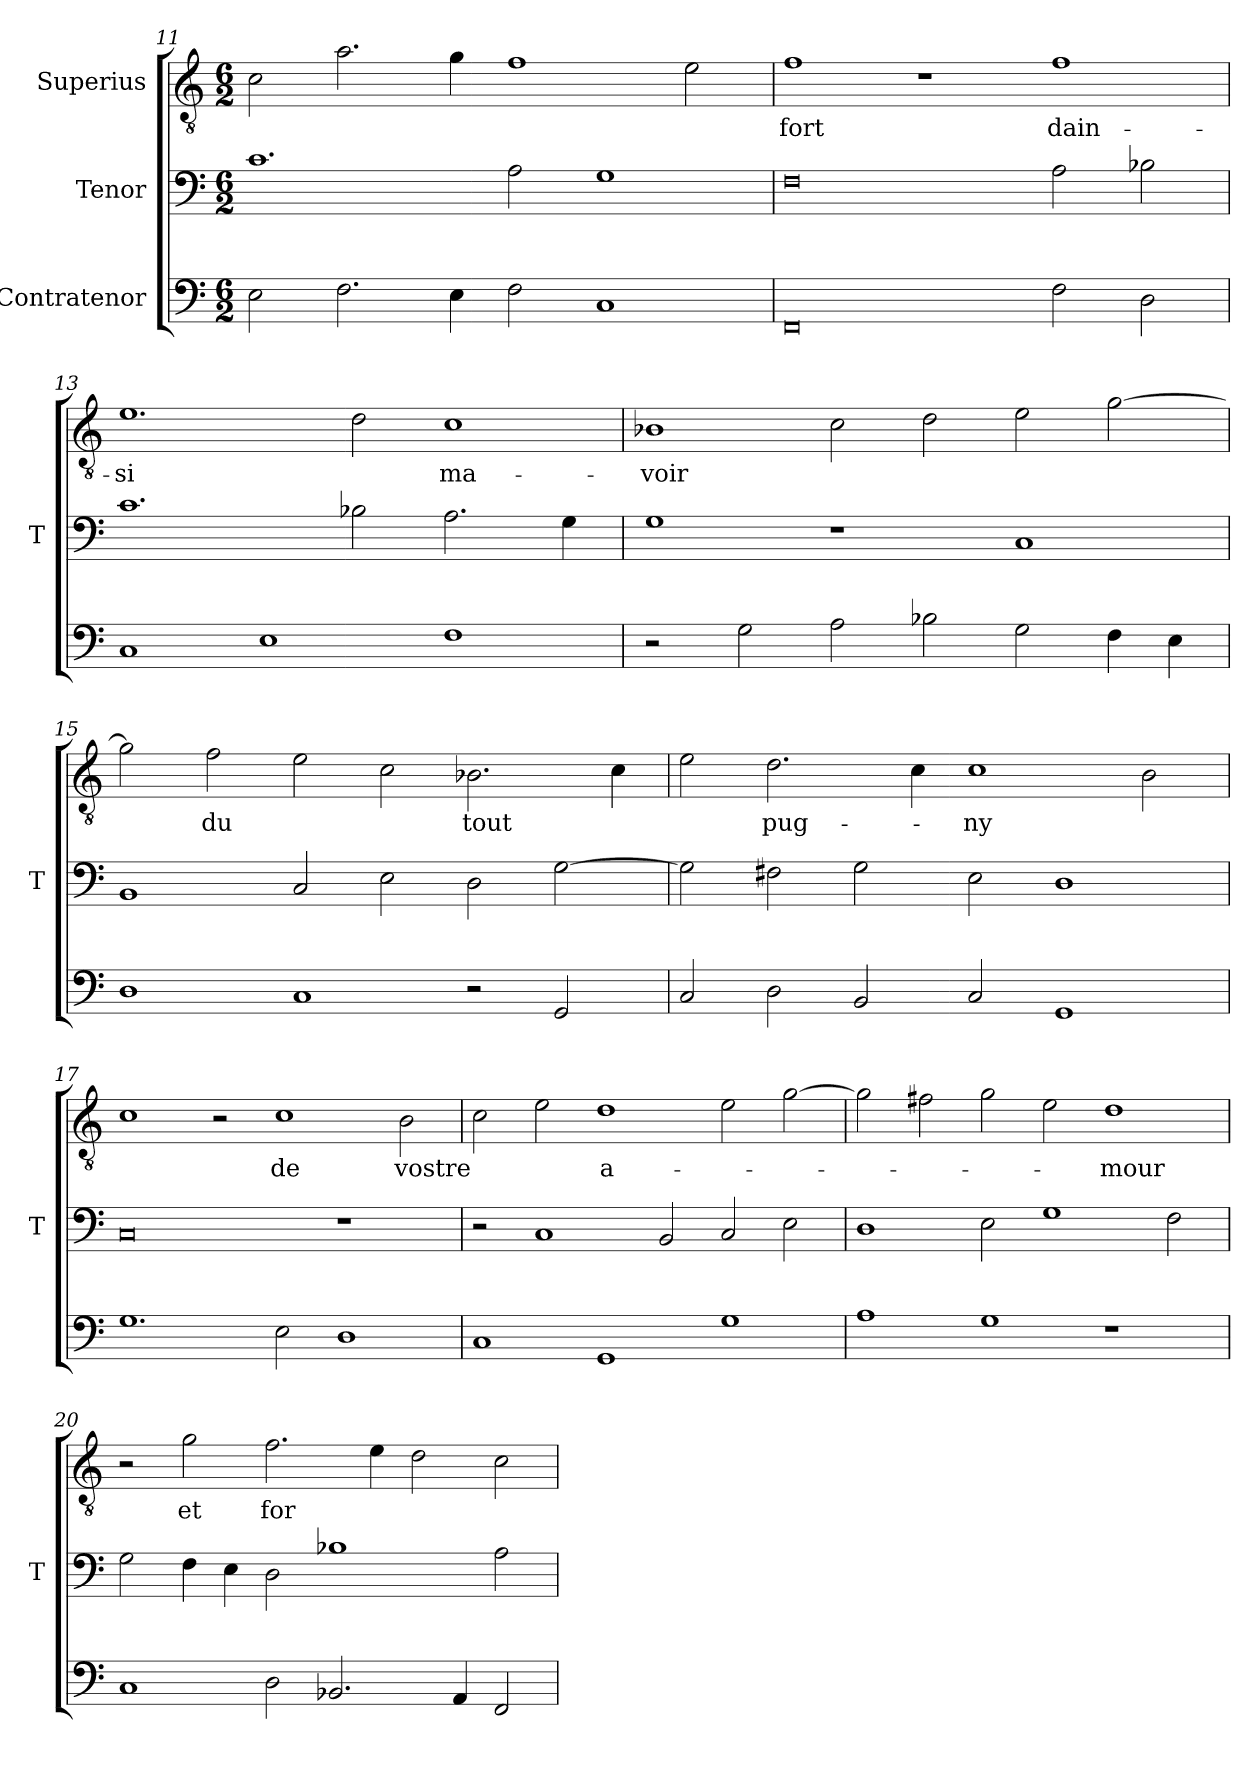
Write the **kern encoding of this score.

**kern	**kern	**kern	**text
*part3	*part2	*part1	*part1
*staff3	*staff2	*staff1	*staff1
*I"Contratenor	*I"Tenor	*I"Superius	*
*	*I'T	*	*
*clefF4	*clefF4	*clefGv2	*
*M6/2	*M6/2	*M6/2	*
=11	=11	=11	=11
2E	1.c	2c	.
2.F	.	2.a	.
4E	.	4g	.
2F	2A	1f	.
1C	1G	.	.
.	.	2e	.
=12	=12	=12	=12
0FF	0F	1f	-fort
.	.	1r	.
2F	2A	1f	dain-
2D	2B-X	.	.
=13	=13	=13	=13
1C	1.c	1.e	-si
1E	.	.	.
.	2B-X	2d	.
1F	2.A	1c	ma-
.	4G	.	.
=14	=14	=14	=14
2r	1G	1B-X	-voir
2G	.	.	.
2A	1r	2c	.
2B-X	.	2d	.
2G	1C	2e	.
4F	.	[2g	.
4E	.	.	.
=15	=15	=15	=15
1D	1BB	2g]	.
.	.	2f	-du
1C	2C	2e	.
.	2E	2c	.
2r	2D	2.B-X	-tout
2GG	[2G	.	.
.	.	4c	.
=16	=16	=16	=16
2C	2G]	2e	.
2D	2F#X	2.d	pug-
2BB	2G	.	.
.	.	4c	.
2C	2E	1c	-ny
1GG	1D	.	.
.	.	2B	.
=17	=17	=17	=17
1.G	0C	1c	.
.	.	2r	.
2E	.	1c	-de
1D	1r	.	.
.	.	2B	-vostre
=18	=18	=18	=18
1C	2r	2c	.
.	1C	2e	.
1GG	.	1d	a-
.	2BB	.	.
1G	2C	2e	.
.	2E	[2g	.
=19	=19	=19	=19
1A	1D	2g]	.
.	.	2f#X	.
1G	2E	2g	.
.	1G	2e	.
1r	.	1d	-mour
.	2F	.	.
=20	=20	=20	=20
1C	2G	2r	.
.	4F	2g	-et
.	4E	.	.
2D	2D	2.f	-for
2.BB-X	1B-X	.	.
.	.	4e	.
.	.	2d	.
4AA	.	.	.
2FF	2A	2c	.
=	=	=	=
*-	*-	*-	*-
